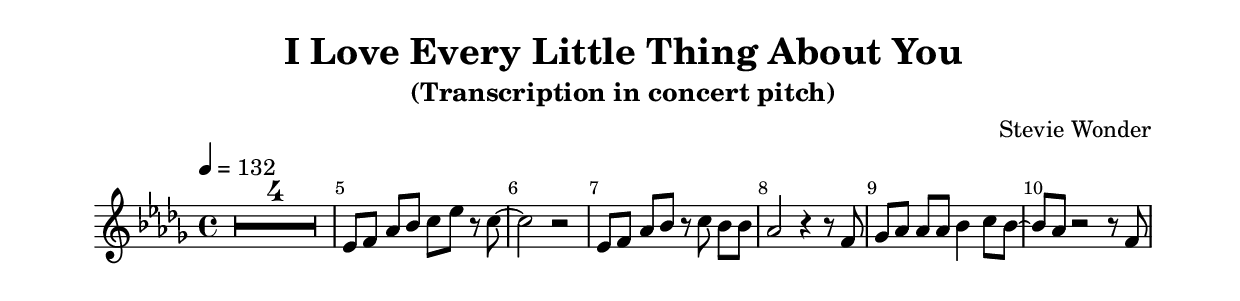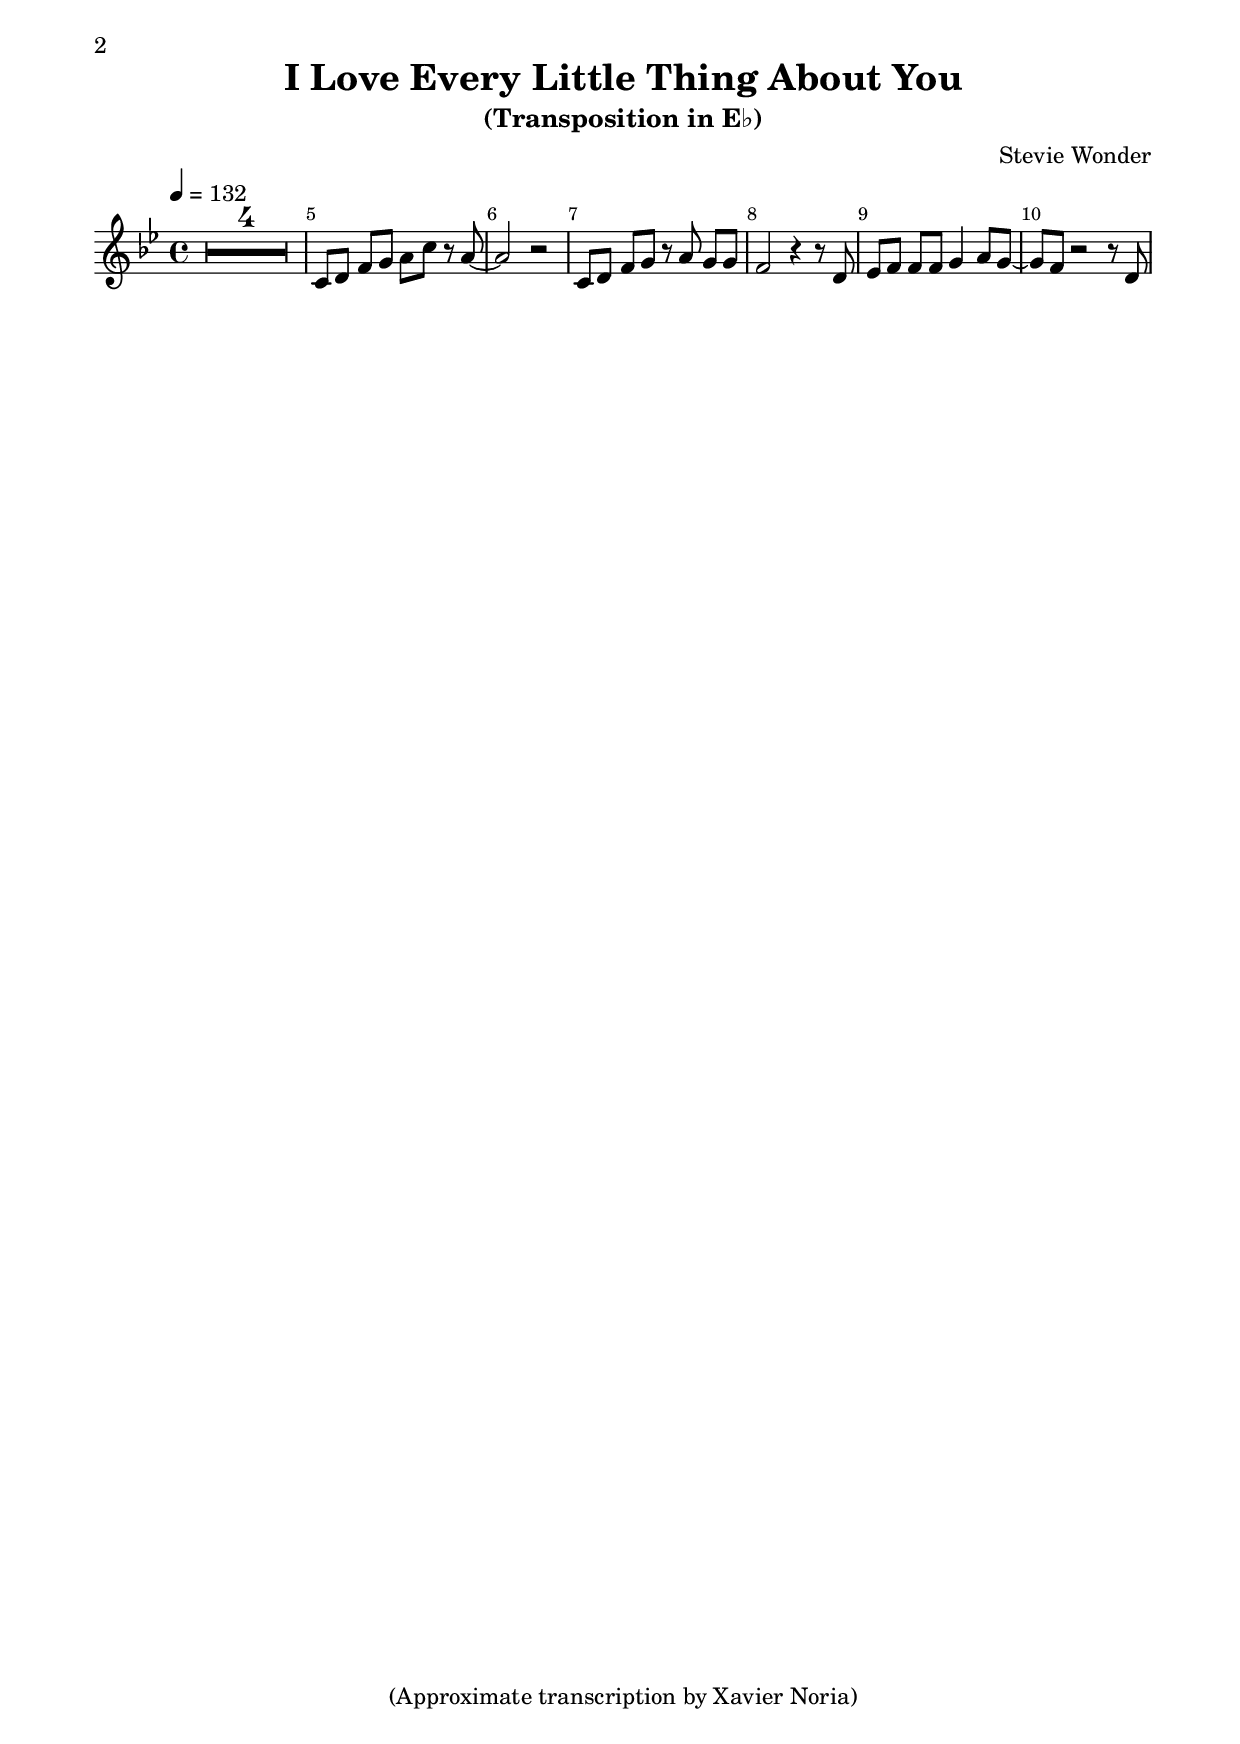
\version "2.16.1"

\include "../shared/common.ly"

\header {
  title    = "I Love Every Little Thing About You"
  composer = "Stevie Wonder"
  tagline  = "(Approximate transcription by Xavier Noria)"
}

melody = \relative c' {
  \clef treble
  \key df \major
  \time 4/4
  \tempo 4 = 132


  % --- Introduction -----------------------------------------------------------

  % 1 ~ 0:00
  R1*4 |


  % --- First Verse ------------------------------------------------------------

  % 5 ~ 0:09
  ef8[ f] af bf c ef r c ~ |

  % 6 ~ 
  c2 r |

  % 7 ~
  ef,8[ f] af bf r c bf[ bf] |

  % 8 ~
  af2 r4 r8 f8 |

  % 9 ~
  gf[ af] af af bf4 c8 bf8 ~ |

  % 10 ~
  bf8 af r2 r8 f8 |

  % 11 ~

}

\bookpart {
  \header {
    subtitle = "(Transcription in concert pitch)"
  }

  \score {
    { \melody }
  }
}

\bookpart {
  \header {
    subtitle = "(Transposition in E♭)"
  }

  \score {
    { \transpose ef c \melody } % "ds" because "ef" yields a weird key
  }
}
